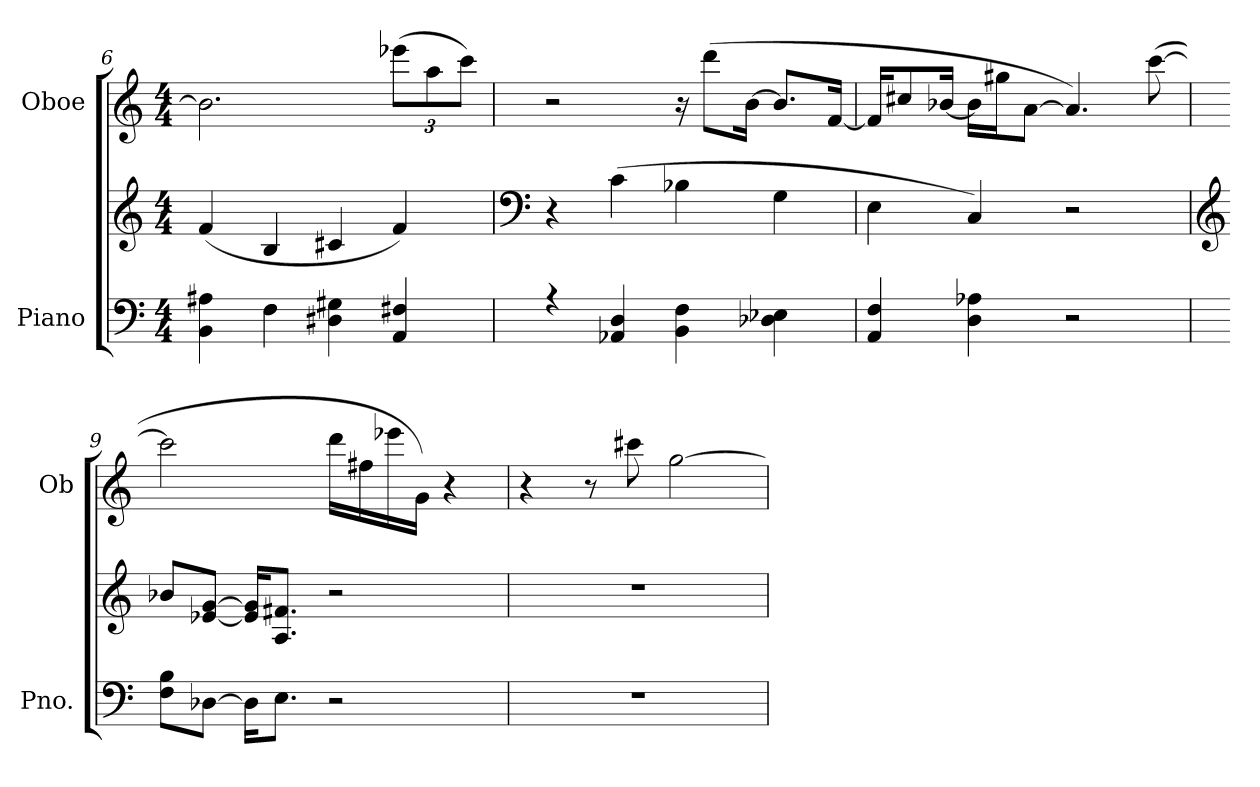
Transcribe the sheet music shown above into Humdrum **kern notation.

**kern	**kern	**kern
*part2	*part2	*part1
*staff3	*staff2	*staff1
*I"Piano	*	*I"Oboe
*I'Pno.	*	*I'Ob
*clefF4	*clefG2	*clefG2
*k[]	*k[]	*k[]
*M4/4	*M4/4	*M4/4
=6	=6	=6
4BB\ 4A#X\	(<4f/	2.b\]
4F\	4B/	.
4D#X\ 4G#X\	4c#X/	.
*	*	*Xbrackettup
4AA/ 4F#X/	4f/)	(>12eee-X\L
.	.	12aa\
.	.	12ccc\J)
=7	=7	=7
*	*clefF4	*
*^	*	*
4r	1ryy	4r	2r
4AA-X/ 4D/	.	(>4c\	.
4BB\ 4F\	.	4B-X\	16r
.	.	.	(>8ddd\L
.	.	.	[16b\Jk
4D-X\ 4E-X\	.	4G\	8.b/L]
.	.	.	[16f/Jk
*v	*v	*	*
!!LO:LB:g=z
=8	=8	=8
4AA/ 4F/	4E\	16f/KL]
.	.	8cc#X/
.	.	[16b-X/Jk
4D\ 4A-X\	4C/)	16b-\LL]
.	.	16gg#X\J
.	.	[8a\J
2r	2r	4.a/])
.	.	(>[8ccc\
=9	=9	=9
*	*clefG2	*
8F\ 8B\L	8b-X/L	2ccc\]
[8D-X\J	[8e-X/ [8g/J	.
16D-\KL]	16e-/] 16g/]KL	.
8.E\J	8.A/ 8.f#X/J	.
2r	2r	16ddd\LL
.	.	16ff#X\
.	.	16eee-X\
.	.	16g\JJ)
.	.	4r
=10	=10	=10
1r	1r	4r
.	.	8r
.	.	8ccc#X\
.	.	[2gg\
=	=	=
*-	*-	*-
